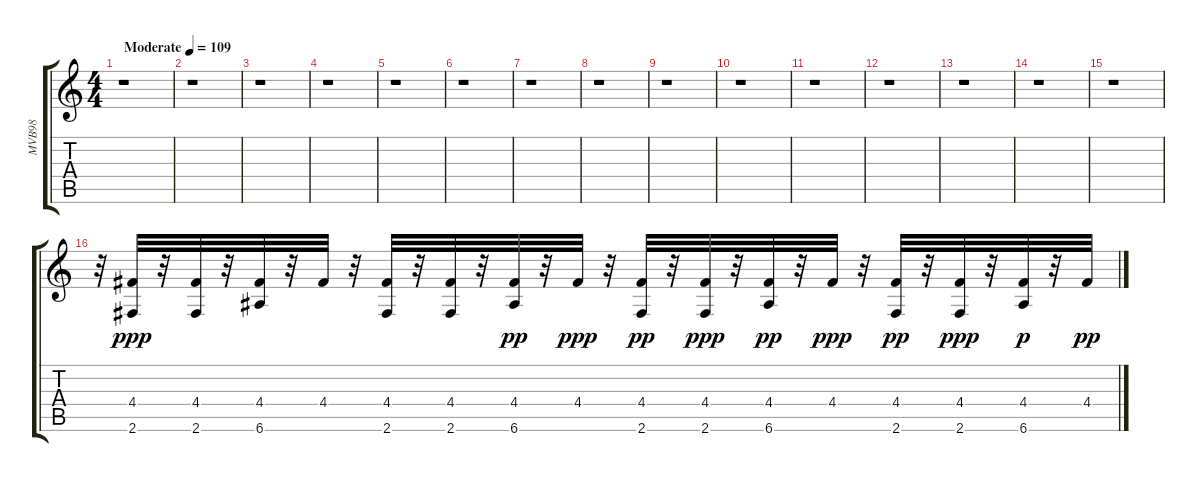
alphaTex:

\track ("MVB98" "MVB98") {instrument acousticguitarsteel}
\staff {score tabs}
\tuning (E4 B3 G3 D3 A2 E2) {hide}
\ts (4 4)
\tempo (109 "Moderate")
\clef g2
\ks c
r.1{dy ppp instrument acousticguitarsteel} |
r.1 |
r.1 |
r.1 |
r.1 |
r.1 |
r.1 |
r.1 |
r.1 |
r.1 |
r.1 |
r.1 |
r.1 |
r.1 |
r.1 |
r.32 (4.4 2.6).32{volume 12} r.32 (4.4 2.6).32 r.32 (4.4 6.6).32 r.32 4.4.32 r.32 (4.4 2.6).32 r.32 (4.4 2.6).32 r.32 (4.4 6.6).32{dy pp} r.32 4.4.32{dy ppp} r.32 (4.4 2.6).32{dy pp} r.32 (4.4 2.6).32{dy ppp} r.32 (4.4 6.6).32{dy pp} r.32 4.4.32{dy ppp} r.32 (4.4 2.6).32{dy pp} r.32 (4.4 2.6).32{dy ppp} r.32 (4.4 6.6).32{dy p} r.32 4.4.32{dy pp}
